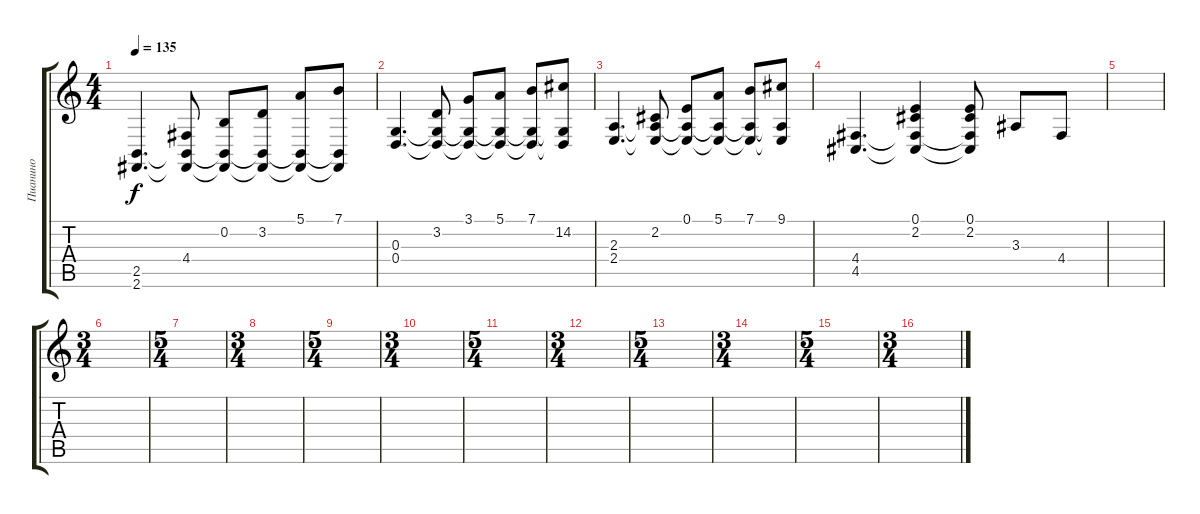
\track ("Пианино" "Пианино") {instrument electricgrandpiano}
\staff {score tabs}
\tuning (E4 B3 G3 D3 A2 E2) {hide}
\ts (4 4)
\tempo 135
\clef g2
\ks c
(2.5 2.6).4{d dy f} (4.4 2.5{t} 2.6{t}).8 (0.2 2.5{t} 2.6{t}).8 (3.2 2.5{t} 2.6{t}).8 (5.1 2.5{t} 2.6{t}).8 (7.1 2.5{t} 2.6{t}).8 |
(0.3 0.4).4{d} (3.2 0.3{t} 0.4{t}).8 (3.1 0.3{t} 0.4{t}).8 (5.1 0.3{t} 0.4{t}).8 (7.1 0.3{t} 0.4{t}).8 (14.2 0.3{t} 0.4{t}).8 |
(2.3 2.4).4{d} (2.2 2.3{t} 2.4{t}).8 (0.1 2.3{t} 2.4{t}).8 (5.1 2.3{t} 2.4{t}).8 (7.1 2.3{t} 2.4{t}).8 (9.1 2.3{t} 2.4{t}).8 |
(4.4 4.5).4{d} (0.1 2.2 4.4{t} 4.5{t}).4 (0.1 2.2 4.4{t} 4.5{t}).8 3.3.8 4.4.8 |
|
\ts (3 4)
|
\ts (5 4)
|
\ts (3 4)
|
\ts (5 4)
|
\ts (3 4)
|
\ts (5 4)
|
\ts (3 4)
|
\ts (5 4)
|
\ts (3 4)
|
\ts (5 4)
|
\ts (3 4)
